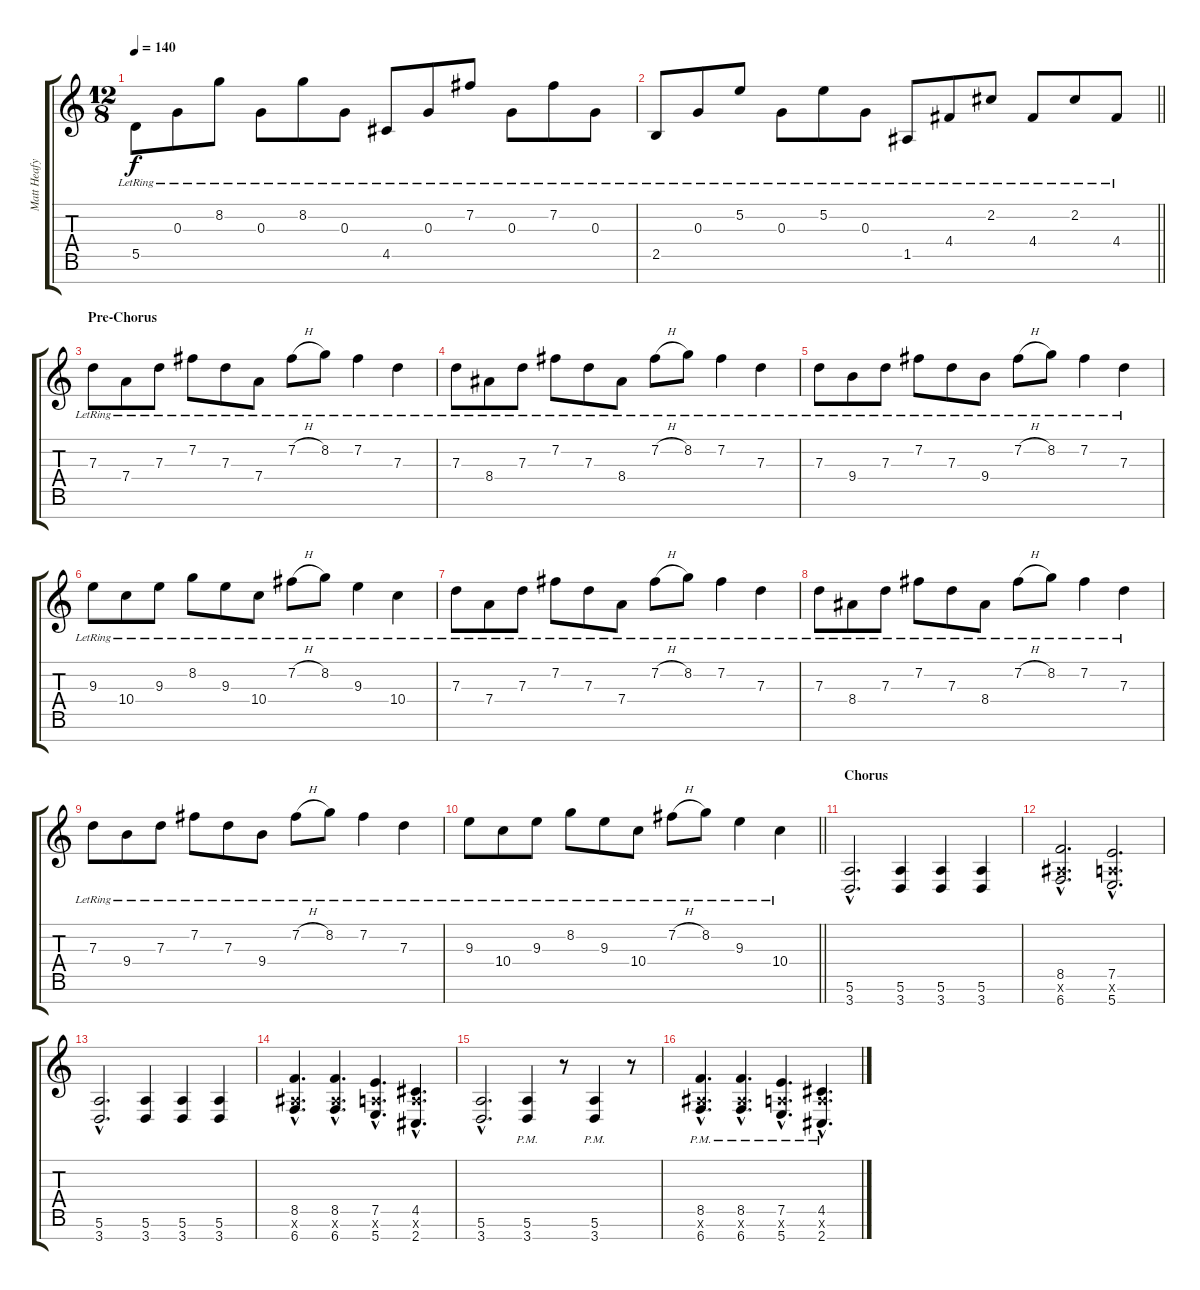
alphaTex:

\track ("Matt Heafy" "Matt Heafy") {instrument distortionguitar}
\staff {score tabs}
\tuning (E4 B3 G3 D3 A2 E2 B1) {hide}
\ts (12 8)
\tempo 140
\clef g2
\ks c
5.5{lr}.8{dy f} 0.3{lr}.8 8.2{lr}.8 0.3{lr}.8 8.2{lr}.8 0.3{lr}.8 4.5{lr}.8 0.3{lr}.8 7.2{lr}.8 0.3{lr}.8 7.2{lr}.8 0.3{lr}.8 |
\barLineRight lightlight
2.5{lr}.8 0.3{lr}.8 5.2{lr}.8 0.3{lr}.8 5.2{lr}.8 0.3{lr}.8 1.5{lr}.8 4.4{lr}.8 2.2{lr}.8 4.4{lr}.8 2.2{lr}.8 4.4{lr}.8 |
\section ("" "Pre-Chorus")
7.3{lr}.8 7.4{lr}.8 7.3{lr}.8 7.2{lr}.8 7.3{lr}.8 7.4{lr}.8 7.2{h lr}.8 8.2{lr}.8 7.2{lr}.4 7.3{lr}.4 |
7.3{lr}.8 8.4{lr}.8 7.3{lr}.8 7.2{lr}.8 7.3{lr}.8 8.4{lr}.8 7.2{h lr}.8 8.2{lr}.8 7.2{lr}.4 7.3{lr}.4 |
7.3{lr}.8 9.4{lr}.8 7.3{lr}.8 7.2{lr}.8 7.3{lr}.8 9.4{lr}.8 7.2{h lr}.8 8.2{lr}.8 7.2{lr}.4 7.3{lr}.4 |
9.3{lr}.8 10.4{lr}.8 9.3{lr}.8 8.2{lr}.8 9.3{lr}.8 10.4{lr}.8 7.2{h lr}.8 8.2{lr}.8 9.3{lr}.4 10.4{lr}.4 |
7.3{lr}.8 7.4{lr}.8 7.3{lr}.8 7.2{lr}.8 7.3{lr}.8 7.4{lr}.8 7.2{h lr}.8 8.2{lr}.8 7.2{lr}.4 7.3{lr}.4 |
7.3{lr}.8 8.4{lr}.8 7.3{lr}.8 7.2{lr}.8 7.3{lr}.8 8.4{lr}.8 7.2{h lr}.8 8.2{lr}.8 7.2{lr}.4 7.3{lr}.4 |
7.3{lr}.8 9.4{lr}.8 7.3{lr}.8 7.2{lr}.8 7.3{lr}.8 9.4{lr}.8 7.2{h lr}.8 8.2{lr}.8 7.2{lr}.4 7.3{lr}.4 |
\barLineRight lightlight
9.3{lr}.8 10.4{lr}.8 9.3{lr}.8 8.2{lr}.8 9.3{lr}.8 10.4{lr}.8 7.2{h lr}.8 8.2{lr}.8 9.3{lr}.4 10.4{lr}.4 |
\section ("" "Chorus")
(5.6{hac} 3.7{hac}).2{d volume 13 instrument distortionguitar} (5.6 3.7).4 (5.6 3.7).4 (5.6 3.7).4 |
(8.5{hac} 6.6{hac x} 6.7{hac}).2{d} (7.5{hac} 5.6{hac x} 5.7{hac}).2{d} |
(5.6{hac} 3.7{hac}).2{d} (5.6 3.7).4 (5.6 3.7).4 (5.6 3.7).4 |
(8.5{hac} 6.6{hac x} 6.7{hac}).4{d} (8.5{hac} 6.6{hac x} 6.7{hac}).4{d} (7.5{hac} 5.6{hac x} 5.7{hac}).4{d} (4.5{hac} 5.6{hac x} 2.7{hac}).4{d} |
(5.6{hac} 3.7{hac}).2{d} (5.6{pm} 3.7{pm}).4 r.8 (5.6{pm} 3.7{pm}).4 r.8 |
(8.5{hac pm} 6.6{hac pm x} 6.7{hac pm}).4{d} (8.5{hac pm} 6.6{hac pm x} 6.7{hac pm}).4{d} (7.5{hac pm} 5.6{hac pm x} 5.7{hac pm}).4{d} (4.5{hac pm} 5.6{hac pm x} 2.7{hac pm}).4{d}
